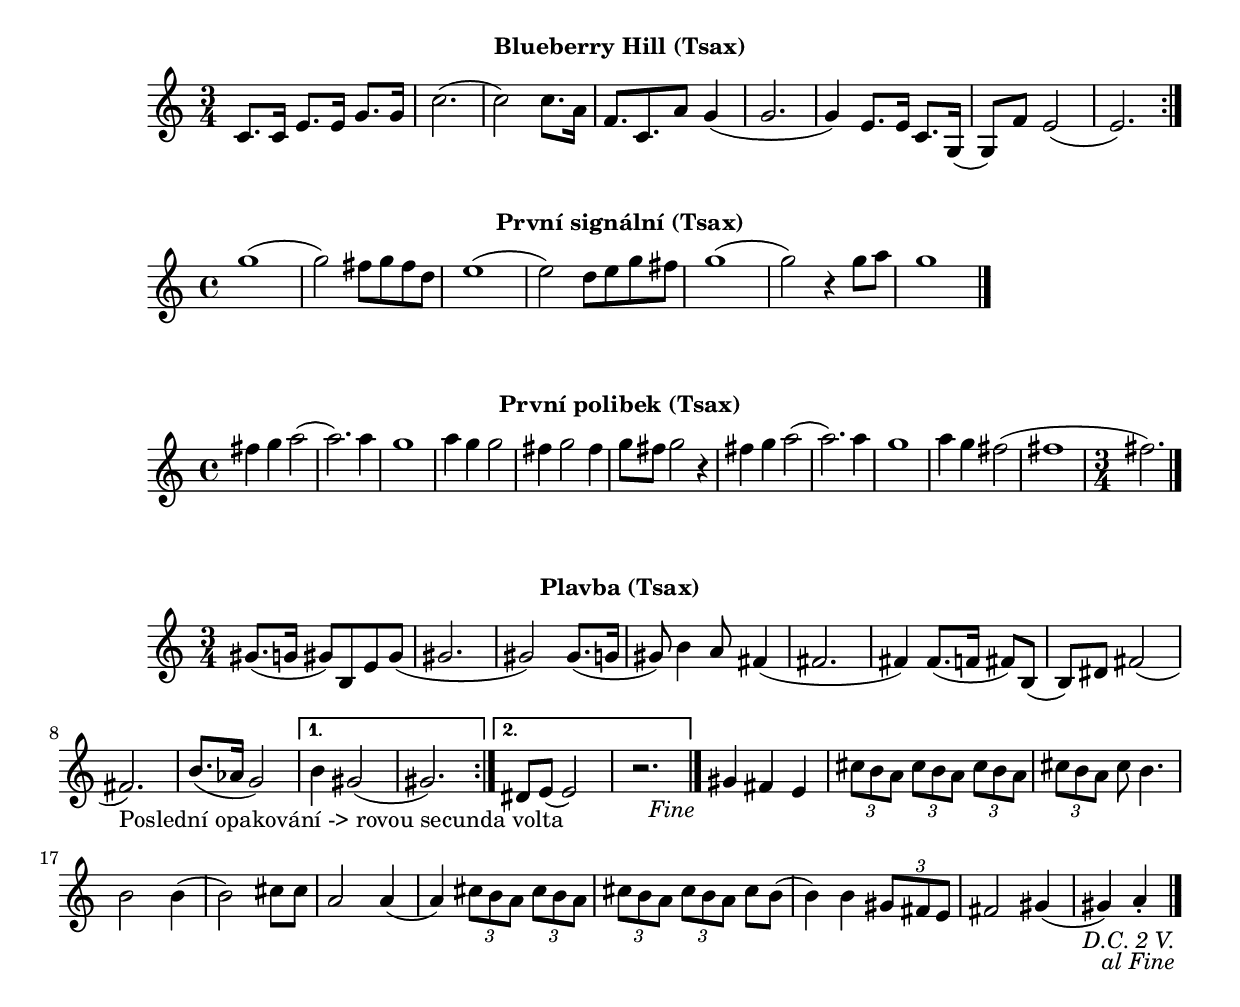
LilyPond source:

\version "2.24.3"

\markup { \fill-line { \bold "Blueberry Hill (Tsax)" } }
\score {
  \new Staff {
    \time 3/4
    \key c \major
    \clef treble
    \relative c' {
      \repeat volta 2 {
	c8. c16 e8. e16 g8. g16
	c2.
	(c2) c8. a16
 	f8. c8. a'8 g4	
	(g2. 
	g4) e8. e16 c8. g16
	(g8) f'8 e2 (e2.)
      }
    }
  }
  \header {
    title = "Blueberry Hill"
  }
}

\markup { \fill-line { \bold "První signální (Tsax)" } }
\score {
  \new Staff {
    \time 4/4
    \key c \major
    \clef treble
    \relative c' {
	g''1 
	(g2) fis8 g8 fis8 d8
	e1
	(e2) d8 e8 g8 fis8
	g1
	(g2) r4 g8 a8
	g1
	\bar "|."
    }
  }
  \header {
    title = "První signální"
  }
}



\markup { \fill-line { \bold "První polibek (Tsax)" } }
\score {
  \new Staff {
    \time 4/4
    \key c \major
    \clef treble
    \relative c' {
	fis'4 g4 a2
	(a2.) a4
	g1
	a4 g4 g2
	fis4 g2 fis4
	g8 fis8 g2
 	r4 fis4 g4 a2     
	(a2.) a4
	g1
	a4 g4 fis2
	(fis1 \time 3/4 fis2.)
	\bar "|."
    }
  }
  \header {
    title = "První polibek/brutus"
  }
}
 

\markup { \fill-line { \bold "Plavba (Tsax)" } }
\score {
  \new Staff {
    \time 3/4
    \key c \major
    \clef treble
    \relative c' {
      \repeat segno 3 { 	
	\repeat volta 2 {
	  gis'8. (g16 gis8)
	  b,8 e8 gis8
          (gis2. gis2)
  	  gis8. (g16 gis8)
	  b4 a8
	  fis4 (fis2. fis4)
	  fis8. (f16 fis8)
	  b,8 (b8) dis8
	  fis2 (fis2._"Poslední opakování -> rovou secunda volta")
	  b8. (as16 g2)
	}

  	\alternative {
    	  {
      	    % Prima volta
	    b4 gis2 (gis2.)
	  }
    	  {
            % Secunda volta
	    dis8 e8 (e2)
	    r2. %Nevím jistě
  	  \fine
	  }
        }
	  
	gis4 fis4 e4

	  \tuplet 3/2 {cis'8 b8 a8}
	  \tuplet 3/2 {cis8 b8 a8}
	  \tuplet 3/2 {cis8 b8 a8}
	  \tuplet 3/2 {cis8 b8 a8}
	  cis8 b4.
	  b2 b4 (b2)
	  cis8 cis8 a2
          a4 (a4)
 
	  \tuplet 3/2 {cis8 b8 a8}
	  \tuplet 3/2 {cis8 b8 a8}
	  \tuplet 3/2 {cis8 b8 a8}
	  \tuplet 3/2 {cis8 b8 a8}
	  cis8 b8 (b4)
	  b4 
 	  \tuplet 3/2 {gis8 fis8 e8} fis2
	  gis4 (gis4) a4 \staccato
	  \bar "|."
         }
      }	
   }
}


